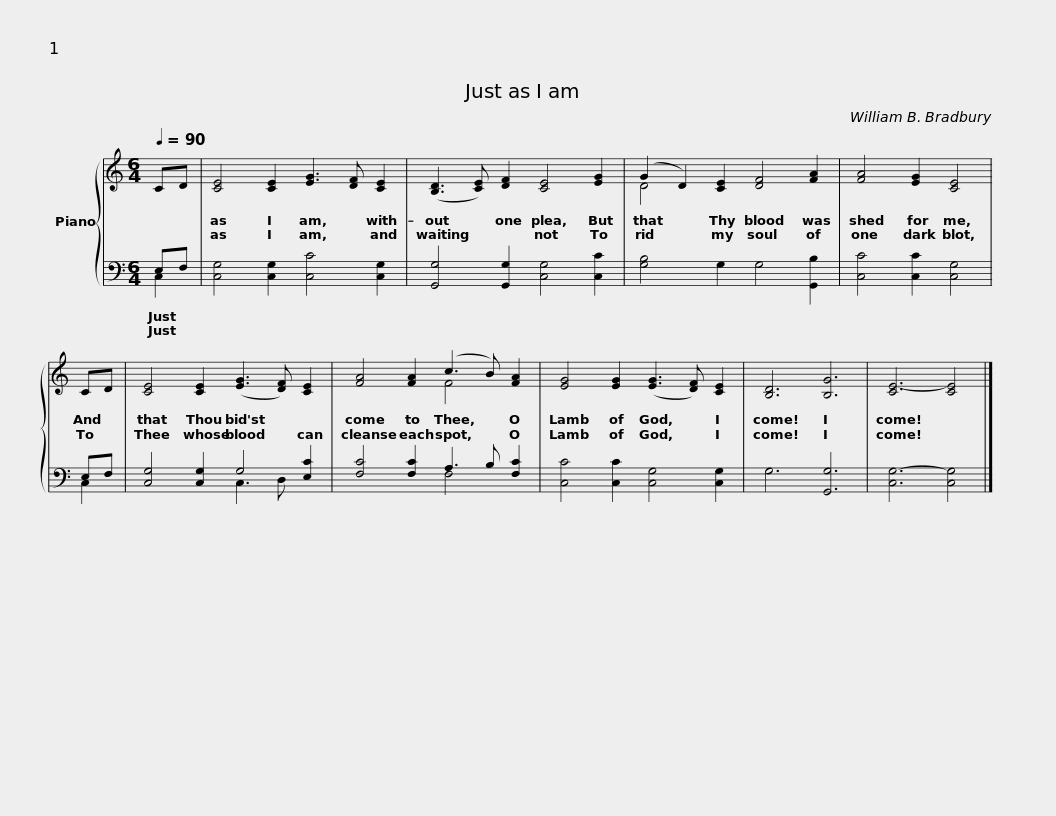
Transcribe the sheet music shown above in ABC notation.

X:1
%%score { ( 1 4 ) | ( 2 3 ) }
L:1/8
Q:1/4=90
M:6/4
I:linebreak $
K:C
V:1 treble
V:4 treble
V:2 bass
V:3 bass
V:1
 CD | [CE]4 [CE]2 [EG]3 [DF] [CE]2 | ([B,D]3 [CE]) [DF]2 [CE]4 [EG]2 | (G2 D2) [CE]2 [DF]4 [FA]2 | [FA]4 [EG]2 [CE]4 |$ %5
 CD | [CE]4 [CE]2 ([EG]3 [DF]) [CE]2 | [FA]4 [FA]2 (c3 B) [FA]2 | [EG]4 [EG]2 ([EG]3 [DF]) [CE]2 | [B,D]6 [B,G]6 | %10
 [CE-]6 [CE]4 |] %11
V:2
 E,F, | [C,G,]4 [C,G,]2 [C,C]4 [C,G,]2 | [G,,G,]4 [G,,G,]2 [C,G,]4 [C,C]2 | [G,B,]4 G,2 G,4 [G,,B,]2 | [C,C]4 [C,C]2 [C,G,]4 |$ %5
 E,F, | [C,G,]4 [C,G,]2 G,4 [E,C]2 | [F,C]4 [F,C]2 A,3 B, [F,C]2 | [C,C]4 [C,C]2 [C,G,]4 [C,G,]2 | G,6 [G,,G,]6 | %10
 [C,G,-]6 [C,G,]4 |] %11
V:3
 C,2 | x12 | x12 | x12 | x10 |$ %5
 C,2 | x6 C,3 D, x2 | x6 F,4 x2 | x12 | x12 | %10
 x10 |] %11
V:4
 x2 | x12 | x12 | D4 x8 | x10 |$ %5
 x2 | x12 | x6 F4 x2 | x12 | x12 | %10
 x10 |] %11
